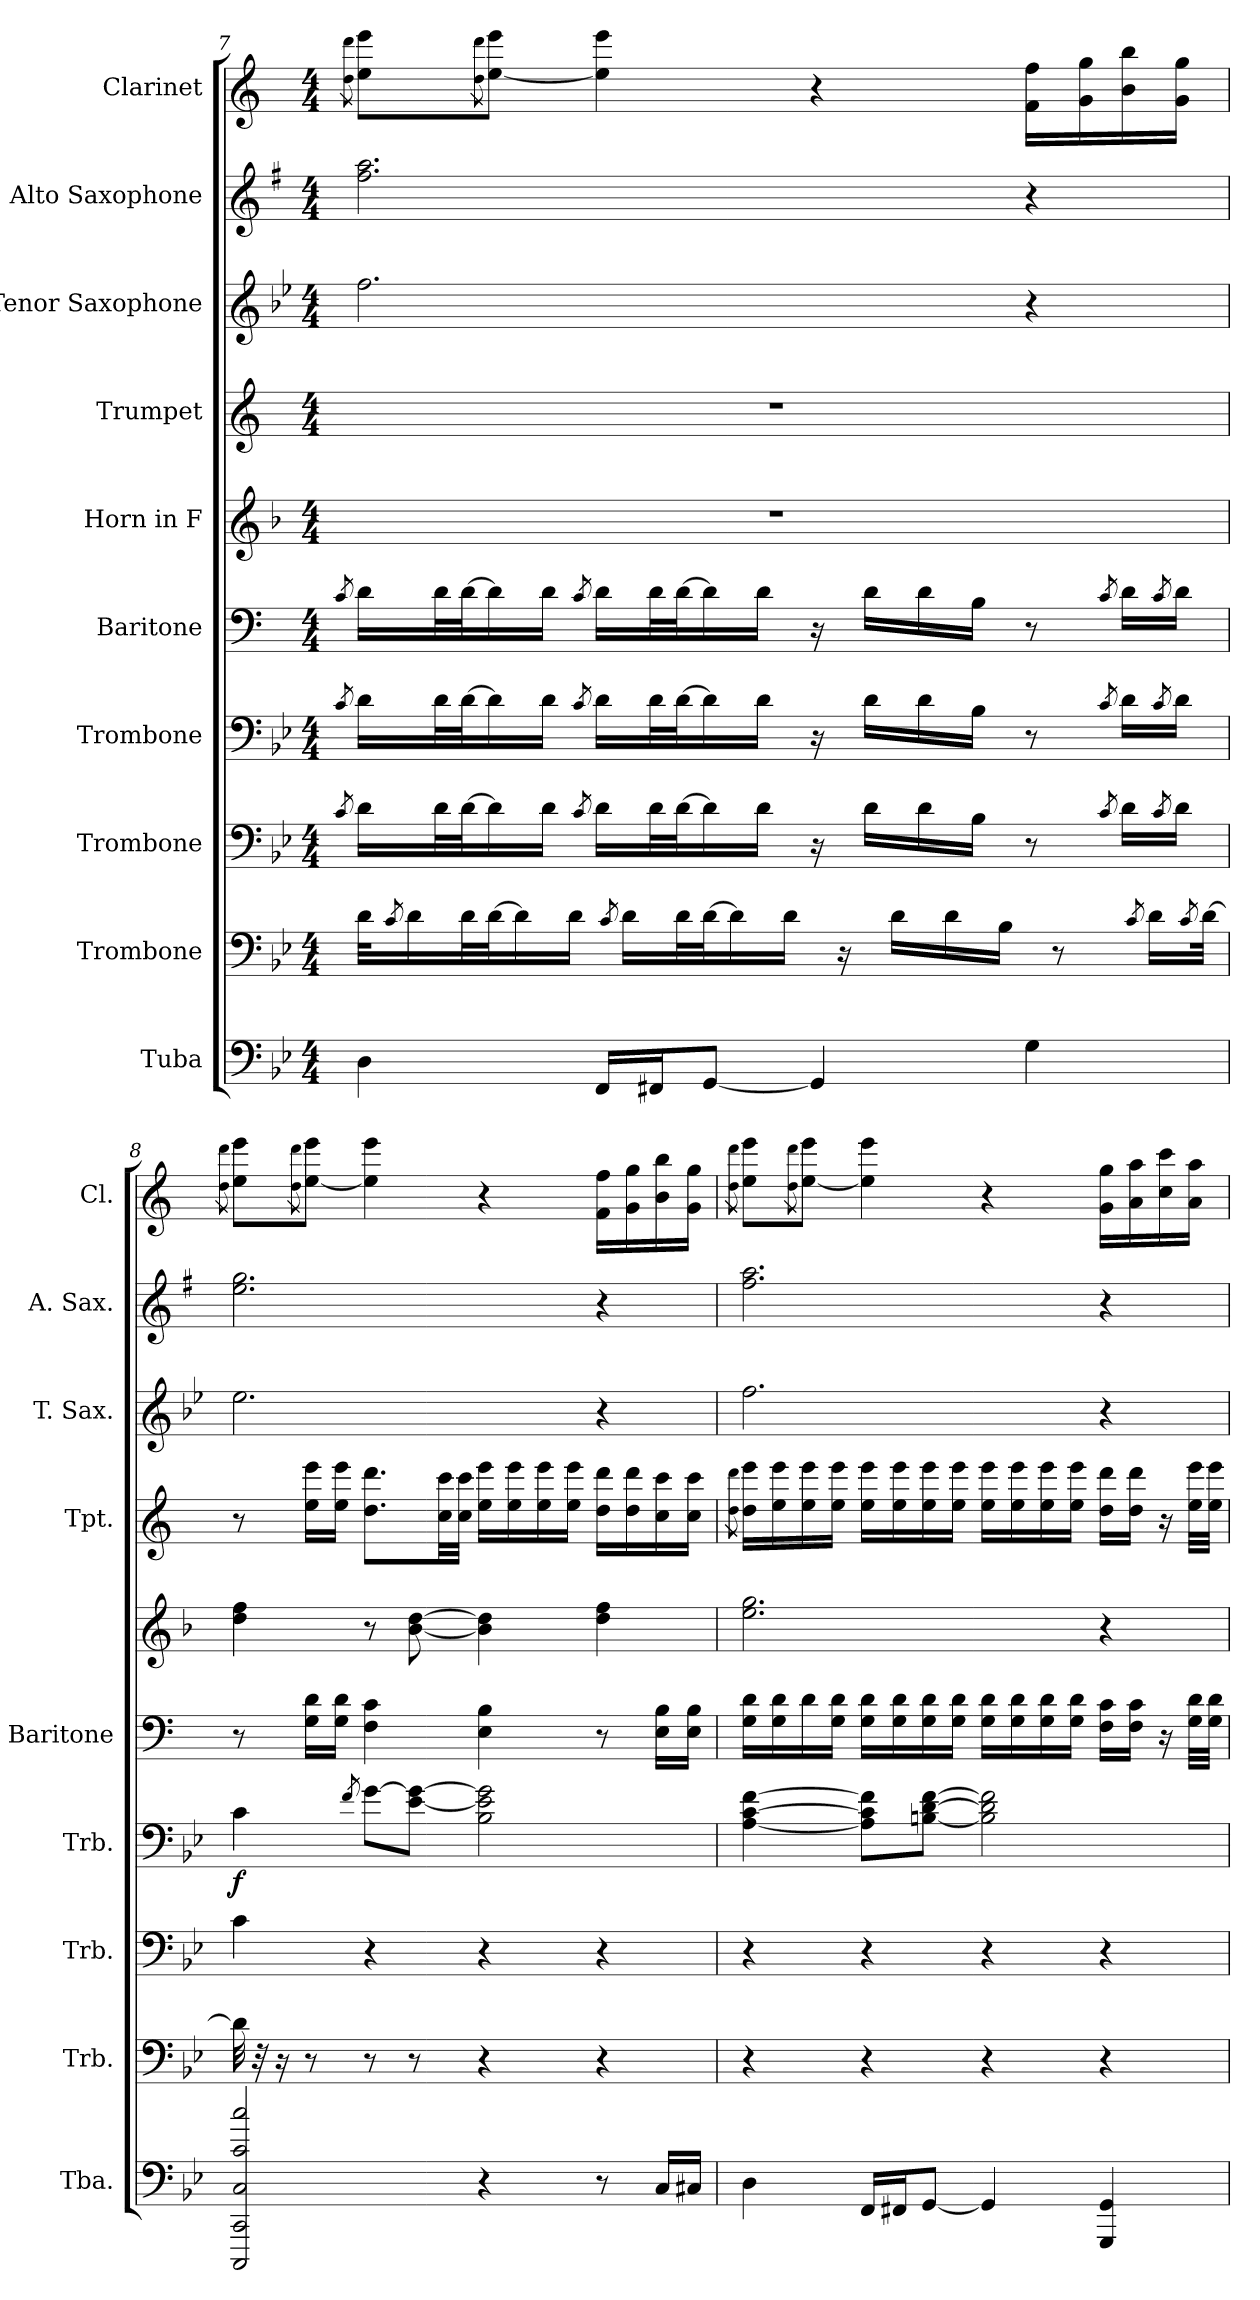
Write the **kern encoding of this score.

**kern	**kern	**kern	**kern	**dynam	**kern	**kern	**kern	**kern	**kern	**kern
*part10	*part9	*part8	*part7	*part7	*part6	*part5	*part4	*part3	*part2	*part1
*staff10	*staff9	*staff8	*staff7	*staff7	*staff6	*staff5	*staff4	*staff3	*staff2	*staff1
*I"Tuba	*I"Trombone	*I"Trombone	*I"Trombone	*	*I"Baritone	*I"Horn in F	*I"Trumpet	*I"Tenor Saxophone	*I"Alto Saxophone	*I"Clarinet
*I'Tba.	*I'Trb.	*I'Trb.	*I'Trb.	*	*I'Baritone	*	*I'Tpt.	*I'T. Sax.	*I'A. Sax.	*I'Cl.
*clefF4	*clefF4	*clefF4	*clefF4	*	*clefF4	*clefG2	*clefG2	*clefG2	*clefG2	*clefG2
*	*	*	*	*	*	*ITrd4c7	*ITrd1c2	*ITrd8c14	*ITrd5c9	*ITrd1c2
*k[b-e-]	*k[b-e-]	*k[b-e-]	*k[b-e-]	*	*k[]	*k[b-e-]	*k[b-e-]	*k[b-e-]	*k[b-e-]	*k[b-e-]
*M4/4	*M4/4	*M4/4	*M4/4	*	*M4/4	*M4/4	*M4/4	*M4/4	*M4/4	*M4/4
=7	=7	=7	=7	=7	=7	=7	=7	=7	=7	=7
.	.	8qc	8qc	.	8qc	.	.	.	.	8qcc 8qccc
4D	32dKLL	16dLL	16dLL	.	16dLL	1r	1r	2.f	2.a 2.cc	8dd 8dddL
.	8qc	.	.	.	.	.	.	.	.	.
.	16d	.	.	.	.	.	.	.	.	.
.	.	32dL	32dL	.	32dL	.	.	.	.	.
.	32dL	[32dJ	[32dJ	.	[32dJ	.	.	.	.	.
.	.	.	.	.	.	.	.	.	.	8qcc 8qccc
.	[32dJ	16d]	16d]	.	16d]	.	.	.	.	[8dd 8dddJ
.	16d]	.	.	.	.	.	.	.	.	.
.	.	16dJJ	16dJJ	.	16dJJ	.	.	.	.	.
.	16dJJ	.	.	.	.	.	.	.	.	.
.	.	8qc	8qc	.	8qc	.	.	.	.	.
16FFLL	.	16dLL	16dLL	.	16dLL	.	.	.	.	4dd] 4ddd
.	8qc	.	.	.	.	.	.	.	.	.
.	16dLL	.	.	.	.	.	.	.	.	.
16FF#XJ	.	32dL	32dL	.	32dL	.	.	.	.	.
.	32dL	[32dJ	[32dJ	.	[32dJ	.	.	.	.	.
[8GGJ	[32dJ	16d]	16d]	.	16d]	.	.	.	.	.
.	16d]	.	.	.	.	.	.	.	.	.
.	.	16dJJ	16dJJ	.	16dJJ	.	.	.	.	.
.	16dJJ	.	.	.	.	.	.	.	.	.
4GG]	.	16r	16r	.	16r	.	.	.	.	4r
.	16r	.	.	.	.	.	.	.	.	.
.	.	16dLL	16dLL	.	16dLL	.	.	.	.	.
.	16dLL	.	.	.	.	.	.	.	.	.
.	.	16d	16d	.	16d	.	.	.	.	.
.	16d	.	.	.	.	.	.	.	.	.
.	.	16B-JJ	16B-JJ	.	16BJJ	.	.	.	.	.
.	16B-JJ	.	.	.	.	.	.	.	.	.
4G	.	8r	8r	.	8r	.	.	4r	4r	16e- 16ee-LL
.	8r	.	.	.	.	.	.	.	.	.
.	.	.	.	.	.	.	.	.	.	16f 16ff
.	.	8qc	8qc	.	8qc	.	.	.	.	.
.	.	16dLL	16dLL	.	16dLL	.	.	.	.	16a 16aa
.	8qc	.	.	.	.	.	.	.	.	.
.	16dLL	.	.	.	.	.	.	.	.	.
.	.	8qc	8qc	.	8qc	.	.	.	.	.
.	.	16dJJ	16dJJ	.	16dJJ	.	.	.	.	16f 16ffJJ
.	8qc	.	.	.	.	.	.	.	.	.
.	[32dJJk	.	.	.	.	.	.	.	.	.
=8	=8	=8	=8	=8	=8	=8	=8	=8	=8	=8
!!LO:REH:place=s1:a:t=B
*	*	*	*	*	*	*	*	*	*	*MM60
.	.	.	.	.	.	.	.	.	.	8qcc 8qccc
!	!	!	!	!LO:DY:b	!	!	!	!	!	!
2C 2c 2CC 2CCC 2cc	32d]	4c	4c	f	8r	4g 4b-	8r	2.e-	2.g 2.b-	8dd 8dddL
.	32r	.	.	.	.	.	.	.	.	.
.	16r	.	.	.	.	.	.	.	.	.
.	.	.	.	.	.	.	.	.	.	8qcc 8qccc
.	8r	.	.	.	16d 16GLL	.	16dd 16dddLL	.	.	[8dd 8dddJ
.	.	.	.	.	16d 16GJJ	.	16ddd 16ddJJ	.	.	.
.	.	.	8qf	.	.	.	.	.	.	.
.	8r	4r	[8gL	.	4c 4F	8r	8.ccc 8.ccL	.	.	4dd] 4ddd
.	8r	.	8g_ [8e-J	.	.	[8g [8e-	.	.	.	.
.	.	.	.	.	.	.	32b- 32bb-LL	.	.	.
.	.	.	.	.	.	.	32b- 32bb-JJJ	.	.	.
4r	4r	4r	2g] 2e-] 2B-	.	4B 4E	4g] 4e-]	16ddd 16ddLL	.	.	4r
.	.	.	.	.	.	.	16ddd 16dd	.	.	.
.	.	.	.	.	.	.	16ddd 16dd	.	.	.
.	.	.	.	.	.	.	16ddd 16ddJJ	.	.	.
8r	4r	4r	.	.	8r	4g 4b-	16ccc 16ccLL	4r	4r	16e- 16ee-LL
.	.	.	.	.	.	.	16ccc 16cc	.	.	16f 16ff
16CLL	.	.	.	.	16B 16ELL	.	16bb- 16b-	.	.	16a 16aa
16C#XJJ	.	.	.	.	16B 16EJJ	.	16bb- 16b-JJ	.	.	16f 16ffJJ
=9	=9	=9	=9	=9	=9	=9	=9	=9	=9	=9
*	*	*	*	*	*	*	*	*	*	*MM62
.	.	.	.	.	.	.	8qccc 8qcc	.	.	8qcc 8qccc
4D	4r	4r	[4c [4A [4f	.	16d 16GLL	2.a 2.cc	16ddd 16ccLL	2.f	2.a 2.cc	8dd 8dddL
.	.	.	.	.	16d 16G	.	16dd 16ddd	.	.	.
.	.	.	.	.	.	.	.	.	.	8qcc 8qccc
.	.	.	.	.	16d	.	16dd 16ddd	.	.	[8dd 8dddJ
.	.	.	.	.	16d 16GJJ	.	16dd 16dddJJ	.	.	.
16FFLL	4r	4r	8c] 8A] 8f]L	.	16d 16GLL	.	16dd 16dddLL	.	.	4dd] 4ddd
16FF#XJ	.	.	.	.	16d 16G	.	16dd 16ddd	.	.	.
[8GGJ	.	.	[8f [8d [8BnJ	.	16d 16G	.	16dd 16ddd	.	.	.
.	.	.	.	.	16d 16GJJ	.	16dd 16dddJJ	.	.	.
4GG]	4r	4r	2f] 2d] 2B]	.	16d 16GLL	.	16dd 16dddLL	.	.	4r
.	.	.	.	.	16d 16G	.	16dd 16ddd	.	.	.
.	.	.	.	.	16d 16G	.	16dd 16ddd	.	.	.
.	.	.	.	.	16d 16GJJ	.	16dd 16dddJJ	.	.	.
4GGG 4GG	4r	4r	.	.	16c 16FLL	4r	16cc 16cccLL	4r	4r	16f 16ffLL
.	.	.	.	.	16c 16FJJ	.	16cc 16cccJJ	.	.	16g 16gg
.	.	.	.	.	16r	.	16r	.	.	16b- 16bb-
.	.	.	.	.	32d 32GLLL	.	32ddd 32ddLLL	.	.	16g 16ggJJ
.	.	.	.	.	32d 32GJJJ	.	32dd 32dddJJJ	.	.	.
=	=	=	=	=	=	=	=	=	=	=
*-	*-	*-	*-	*-	*-	*-	*-	*-	*-	*-
